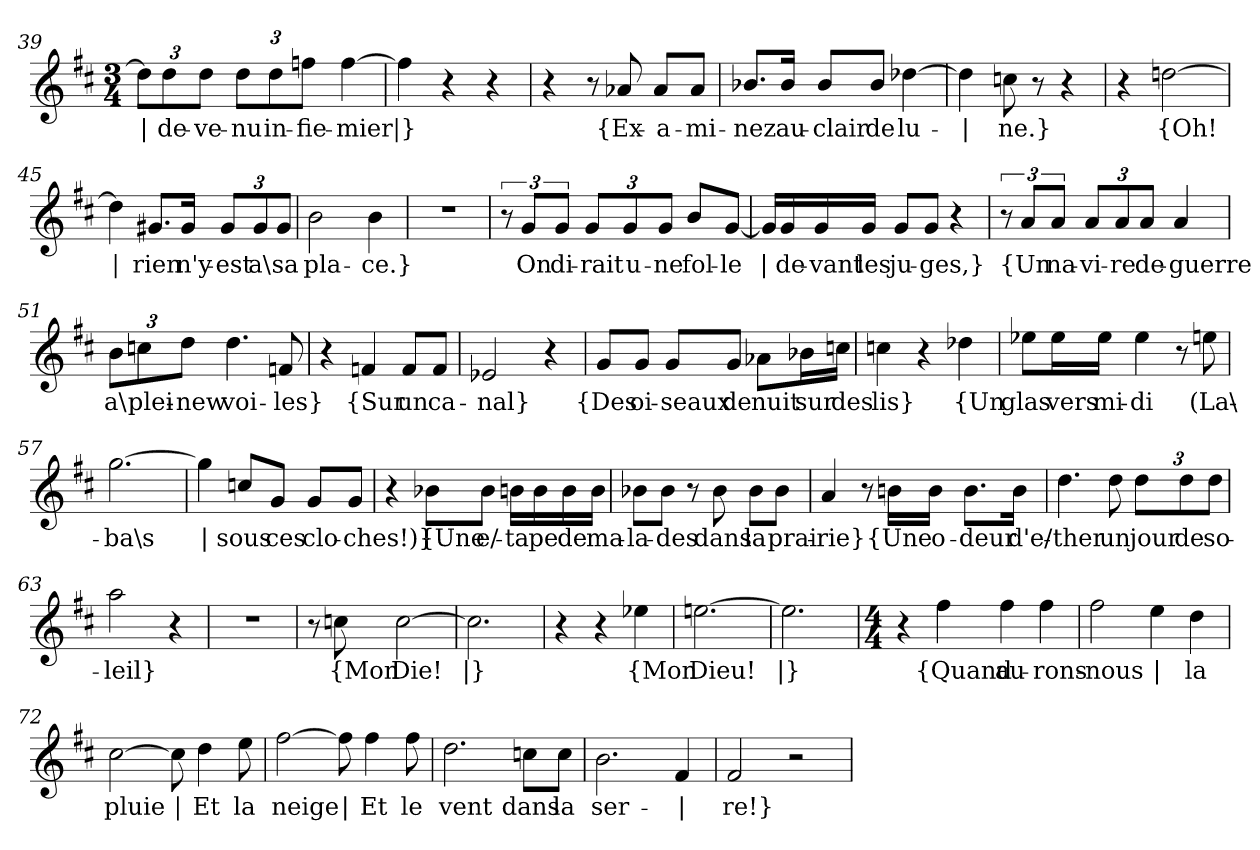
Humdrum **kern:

**kern	**text
*part1	*part1
*staff1	*staff1
!!LO:LB:g=z
*clefG2	*
*k[f#c#]	*
*M3/4	*
*Xbrackettup	*
=39	=39
!	!LO:LY:b
12ddn\L]	|
!	!LO:LY:b
12dd\	de-
!	!LO:LY:b
12dd\J	-ve-
!	!LO:LY:b
12dd\L	-nu
!	!LO:LY:b
12dd\	in-
!	!LO:LY:b
12ffn\J	-fie-
!	!LO:LY:b
[4ff\	-mier
=40	=40
!	!LO:LY:b
4ff\]	|}
4r	.
4r	.
=41	=41
4r	.
8r	.
!	!LO:LY:b
8a-X/	{Ex-
!	!LO:LY:b
8a-/L	-a-
!	!LO:LY:b
8a-/J	-mi-
=42	=42
!	!LO:LY:b
8.b-X/L	-nez
!	!LO:LY:b
16b-/Jk	au-
!	!LO:LY:b
8b-/L	-clair
!	!LO:LY:b
8b-/J	de
!	!LO:LY:b
[4dd-X\	lu-
=43	=43
!	!LO:LY:b
4dd-\]	|
!	!LO:LY:b
8ccn\	-ne.}
8r	.
4r	.
=44	=44
4r	.
!	!LO:LY:b
[2ddn\	{Oh!
!!LO:LB:g=z
=45	=45
!	!LO:LY:b
4dd\]	|
!	!LO:LY:b
8.g#X/L	rien
!	!LO:LY:b
16g#/Jk	n'y-
!	!LO:LY:b
12g#/L	-est
!	!LO:LY:b
12g#/	a\
!	!LO:LY:b
12g#/J	sa
=46	=46
!	!LO:LY:b
2b\	pla-
!	!LO:LY:b
4b\	-ce.}
=47	=47
2.r	.
=48	=48
*brackettup	*
12r	.
!	!LO:LY:b
12g/L	On
!	!LO:LY:b
12g/J	di-
*Xbrackettup	*
!	!LO:LY:b
12g/L	-rait
!	!LO:LY:b
12g/	u-
!	!LO:LY:b
12g/J	-ne
!	!LO:LY:b
8b/L	fol-
!	!LO:LY:b
[8g/J	-le
=49	=49
!	!LO:LY:b
16g/LL]	|
!	!LO:LY:b
16g/	de-
!	!LO:LY:b
16g/	-vant
!	!LO:LY:b
16g/JJ	les
!	!LO:LY:b
8g/L	ju-
!	!LO:LY:b
8g/J	-ges,}
4r	.
!!LO:LB:g=z
=50	=50
*brackettup	*
12r	.
!	!LO:LY:b
12a/L	{Un
!	!LO:LY:b
12a/J	na-
*Xbrackettup	*
!	!LO:LY:b
12a/L	-vi-
!	!LO:LY:b
12a/	-re
!	!LO:LY:b
12a/J	de-
!	!LO:LY:b
4a/	-guerre
=51	=51
!	!LO:LY:b
12b\L	a\
!	!LO:LY:b
12ccn\	plei-
!	!LO:LY:b
12dd\J	-new
!	!LO:LY:b
4.dd\	voi-
!	!LO:LY:b
8fn/	-les}
=52	=52
4r	.
!	!LO:LY:b
4fn/	{Sur
!	!LO:LY:b
8f/L	un
!	!LO:LY:b
8f/J	ca-
=53	=53
!	!LO:LY:b
2e-X/	-nal}
4r	.
=54	=54
!	!LO:LY:b
8g/L	{Des
!	!LO:LY:b
8g/J	oi-
!	!LO:LY:b
8g/L	-seaux
!	!LO:LY:b
8g/J	de
!	!LO:LY:b
8a-X\L	nuit
!	!LO:LY:b
16b-X\L	sur
!	!LO:LY:b
16ccn\JJ	des
!!LO:PB:g=z
=55	=55
!	!LO:LY:b
4ccn\	lis}
4r	.
!	!LO:LY:b
4dd-X\	{Un
=56	=56
!	!LO:LY:b
8ee-X\L	glas
!	!LO:LY:b
16ee-\L	vers
!	!LO:LY:b
16ee-\JJ	mi-
!	!LO:LY:b
4ee-\	-di
8r	.
!	!LO:LY:b
8een\	(La\-
=57	=57
!	!LO:LY:b
[2.gg\	-ba\s
=58	=58
!	!LO:LY:b
4gg\]	|
!	!LO:LY:b
8ccn/L	sous
!	!LO:LY:b
8g/J	ces
!	!LO:LY:b
8g/L	clo-
!	!LO:LY:b
8g/J	-ches!)}
=59	=59
4r	.
!	!LO:LY:b
8b-X\L	{Une
!	!LO:LY:b
8b-\J	e/-
!	!LO:LY:b
16bn\LL	-ta
!	!LO:LY:b
16b\	pe
!	!LO:LY:b
16b\	de
!	!LO:LY:b
16b\JJ	ma-
!!LO:LB:g=z
=60	=60
!	!LO:LY:b
8b-X\L	-la-
!	!LO:LY:b
8b-\J	-des
8r	.
!	!LO:LY:b
8b-\	dans
!	!LO:LY:b
8b-\L	la
!	!LO:LY:b
8b-\J	prai-
=61	=61
!	!LO:LY:b
4a/	-rie}
8r	.
!	!LO:LY:b
16bn\LL	{Une
!	!LO:LY:b
16b\JJ	o-
!	!LO:LY:b
8.b\L	-deur
!	!LO:LY:b
16b\Jk	d'e/-
=62	=62
!	!LO:LY:b
4.dd\	-ther
!	!LO:LY:b
8dd\	un
!	!LO:LY:b
12dd\L	jour
!	!LO:LY:b
12dd\	de
!	!LO:LY:b
12dd\J	so-
=63	=63
!	!LO:LY:b
2aa\	-leil}
4r	.
=64	=64
2.r	.
=65	=65
8r	.
!	!LO:LY:b
8ccn\	{Mon
!	!LO:LY:b
[2cc\	Die!
=66	=66
!	!LO:LY:b
2.cc\]	|}
!!LO:LB:g=z
=67	=67
4r	.
4r	.
!	!LO:LY:b
4ee-X\	{Mon
=68	=68
!	!LO:LY:b
[2.een\	Dieu!
=69	=69
!	!LO:LY:b
2.ee\]	|}
=70	=70
*M4/4	*
4r	.
!	!LO:LY:b
4ff#\	{Quand
!	!LO:LY:b
4ff#\	au-
!	!LO:LY:b
4ff#\	-rons-
=71	=71
!	!LO:LY:b
2ff#\	-nous
!	!LO:LY:b
4ee\	|
!	!LO:LY:b
4dd\	la
=72	=72
!	!LO:LY:b
[2cc#\	pluie
!	!LO:LY:b
8cc#\]	|
!	!LO:LY:b
4dd\	Et
!	!LO:LY:b
8ee\	la
=73	=73
!	!LO:LY:b
[2ff#\	neige
!	!LO:LY:b
8ff#\]	|
!	!LO:LY:b
4ff#\	Et
!	!LO:LY:b
8ff#\	le
=74	=74
!	!LO:LY:b
2.dd\	vent
!	!LO:LY:b
8ccn\L	dans
!	!LO:LY:b
8cc\J	la
!!LO:LB:g=z
=75	=75
!	!LO:LY:b
2.b\	ser-
!	!LO:LY:b
4f#/	|
=76	=76
!	!LO:LY:b
2f#/	-re!}
2r	.
=	=
*-	*-
